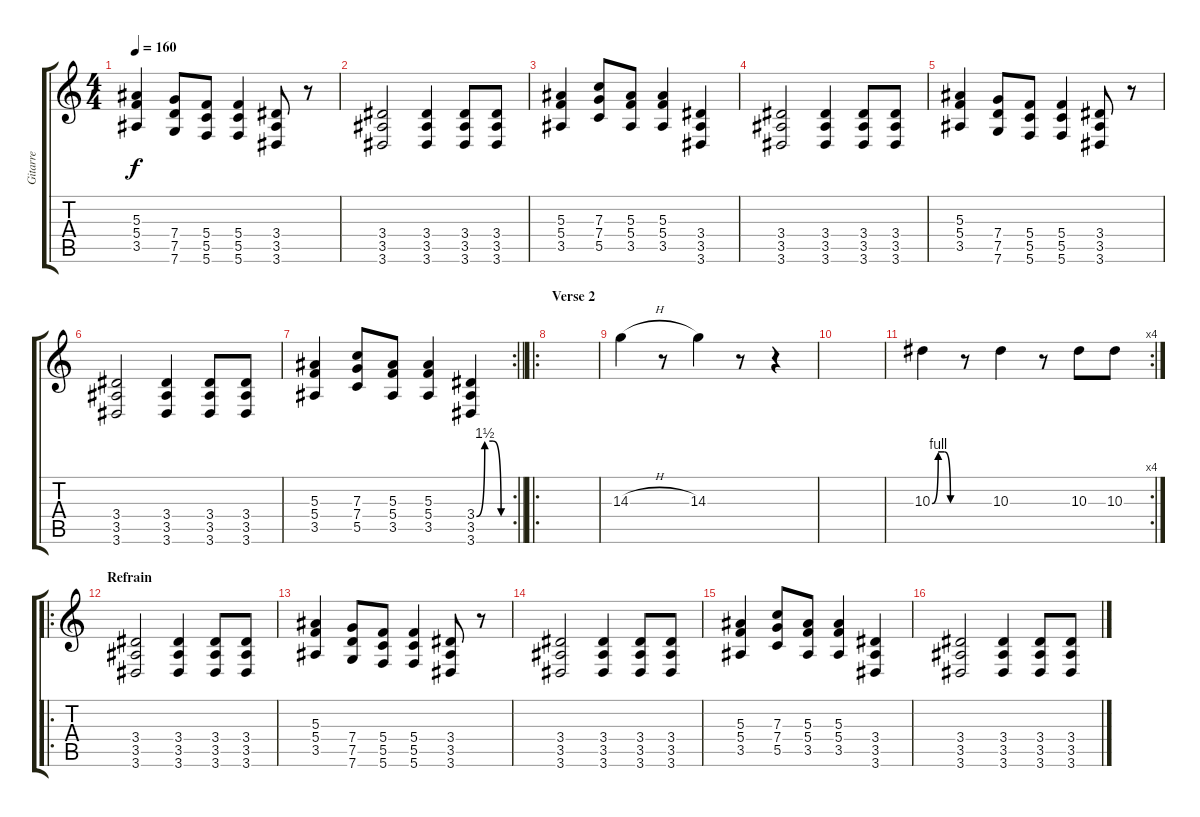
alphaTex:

\track ("Gitarre" "Gitarre") {instrument distortionguitar}
\staff {score tabs}
\tuning (D4 A3 F3 C3 G2 C2) {hide}
\ts (4 4)
\tempo 160
\clef g2
\ks c
(5.3 5.4 3.5).4{dy f} (7.4 7.5 7.6).8 (5.4 5.5 5.6).8 (5.4 5.5 5.6).4 (3.4 3.5 3.6).8 r.8 |
(3.4 3.5 3.6).2 (3.4 3.5 3.6).4 (3.4 3.5 3.6).8 (3.4 3.5 3.6).8 |
(5.3 5.4 3.5).4 (7.3 7.4 5.5).8 (5.3 5.4 3.5).8 (5.3 5.4 3.5).4 (3.4 3.5 3.6).4 |
(3.4 3.5 3.6).2 (3.4 3.5 3.6).4 (3.4 3.5 3.6).8 (3.4 3.5 3.6).8 |
(5.3 5.4 3.5).4 (7.4 7.5 7.6).8 (5.4 5.5 5.6).8 (5.4 5.5 5.6).4 (3.4 3.5 3.6).8 r.8 |
(3.4 3.5 3.6).2 (3.4 3.5 3.6).4 (3.4 3.5 3.6).8 (3.4 3.5 3.6).8 |
\rc 2
\barLineRight lightlight
(5.3 5.4 3.5).4 (7.3 7.4 5.5).8 (5.3 5.4 3.5).8 (5.3 5.4 3.5).4 (3.4{be (custom 0 0 15 6 30 6 45 0 60 0)} 3.5 3.6).4 |
\ro
\section ("" "Verse 2")
|
14.3{h}.4 r.8 14.3.4 r.8 r.4 |
|
\rc 4
10.3{be (custom 0 0 15 4 30 4 45 0 60 0)}.4 r.8 10.3.4 r.8 10.3.8 10.3.8 |
\ro
\section ("" "Refrain")
(3.4 3.5 3.6).2 (3.4 3.5 3.6).4 (3.4 3.5 3.6).8 (3.4 3.5 3.6).8 |
(5.3 5.4 3.5).4 (7.4 7.5 7.6).8 (5.4 5.5 5.6).8 (5.4 5.5 5.6).4 (3.4 3.5 3.6).8 r.8 |
(3.4 3.5 3.6).2 (3.4 3.5 3.6).4 (3.4 3.5 3.6).8 (3.4 3.5 3.6).8 |
(5.3 5.4 3.5).4 (7.3 7.4 5.5).8 (5.3 5.4 3.5).8 (5.3 5.4 3.5).4 (3.4 3.5 3.6).4 |
(3.4 3.5 3.6).2 (3.4 3.5 3.6).4 (3.4 3.5 3.6).8 (3.4 3.5 3.6).8
